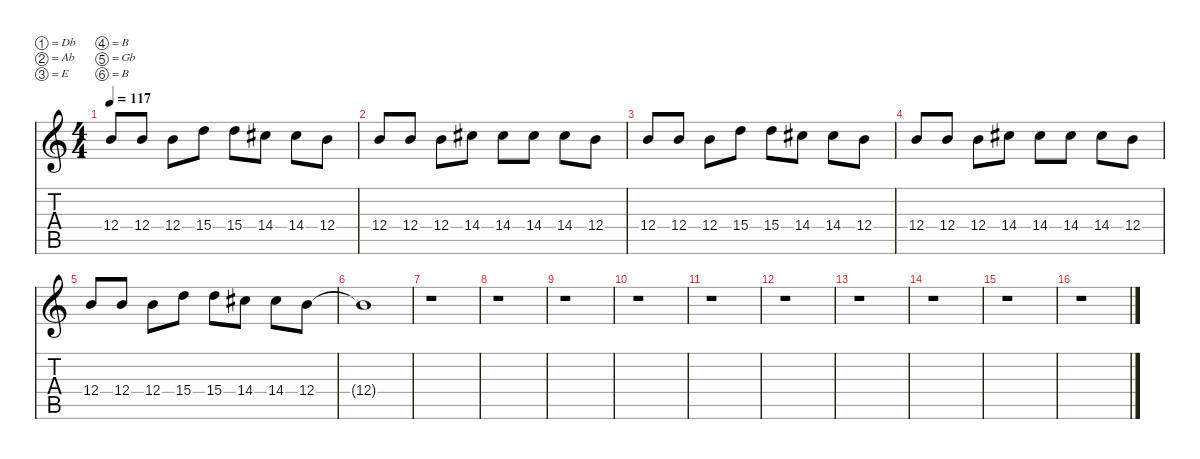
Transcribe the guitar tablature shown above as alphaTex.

\defaultSystemsLayout 4
\hideDynamics
\bracketExtendMode nobrackets
\singleTrackTrackNamePolicy hidden
\multiTrackTrackNamePolicy hidden
\firstSystemTrackNameMode fullname
\firstSystemTrackNameOrientation horizontal
\otherSystemsTrackNameOrientation horizontal
\track ("Guitar II [Mike Gallagher]" "dist.guit.") {instrument distortionguitar}
\staff {score tabs}
\tuning (Db4 Ab3 E3 B2 Gb2 B1)
\ts (4 4)
\tempo 117
\clef g2
\ks c
12.4.8{dy f beam Up} 12.4.8{beam Up} 12.4.8{beam Down} 15.4.8{beam Down} 15.4.8{beam Down} 14.4{acc #}.8{beam Down} 14.4{acc #}.8{beam Down} 12.4.8{beam Down} |
12.4.8{beam Up} 12.4.8{beam Up} 12.4.8{beam Down} 14.4{acc #}.8{beam Down} 14.4{acc #}.8{beam Down} 14.4{acc #}.8{beam Down} 14.4{acc #}.8{beam Down} 12.4.8{beam Down} |
12.4.8{beam Up} 12.4.8{beam Up} 12.4.8{beam Down} 15.4.8{beam Down} 15.4.8{beam Down} 14.4{acc #}.8{beam Down} 14.4{acc #}.8{beam Down} 12.4.8{beam Down} |
12.4.8{beam Up} 12.4.8{beam Up} 12.4.8{beam Down} 14.4{acc #}.8{beam Down} 14.4{acc #}.8{beam Down} 14.4{acc #}.8{beam Down} 14.4{acc #}.8{beam Down} 12.4.8{beam Down} |
12.4.8{beam Up} 12.4.8{beam Up} 12.4.8{beam Down} 15.4.8{beam Down} 15.4.8{beam Down} 14.4{acc #}.8{beam Down} 14.4{acc #}.8{beam Down} 12.4.8{beam Down} |
12.4{t}.1{beam Down} |
r.1{beam Down} |
r.1{beam Down} |
r.1{beam Down} |
r.1{beam Down} |
r.1{beam Down} |
r.1{beam Down} |
r.1{beam Down} |
r.1{beam Down} |
r.1{beam Down} |
r.1{beam Down}
